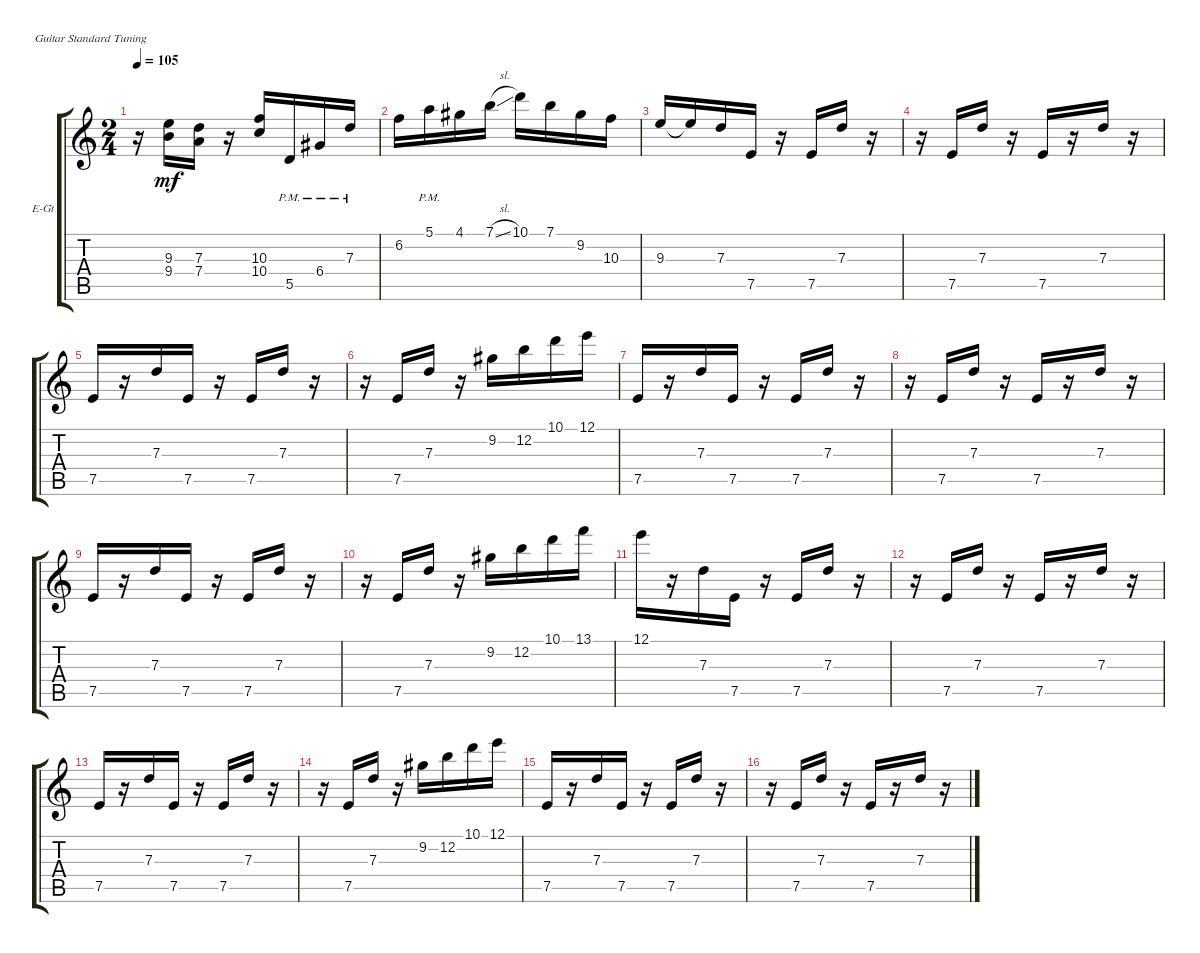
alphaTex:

\defaultSystemsLayout 4
\bracketExtendMode groupsimilarinstruments
\firstSystemTrackNameOrientation horizontal
\otherSystemsTrackNameOrientation horizontal
\track ("Al Di Electric" "E-Gt") {instrument overdrivenguitar}
\staff {score tabs}
\tuning (E4 B3 G3 D3 A2 E2)
\ts (2 4)
\tempo 105
\clef g2
\ks c
r.16{dy mf} (9.3 9.4).16 (7.4 7.3).16 r.16 (10.3 10.4).16 5.5{pm}.16 6.4{pm}.16 7.3{pm}.16 |
6.2.16 5.1{pm}.16 4.1.16 7.1{sl}.16 10.1.16 7.1.16 9.2.16 10.3.16 |
9.3.16 9.3{t}.16 7.3.16 7.5.16 r.16 7.5.16 7.3.16 r.16 |
r.16 7.5.16 7.3.16 r.16 7.5.16 r.16 7.3.16 r.16 |
7.5.16 r.16 7.3.16 7.5.16 r.16 7.5.16 7.3.16 r.16 |
r.16 7.5.16 7.3.16 r.16 9.2.16 12.2.16 10.1.16 12.1.16 |
7.5.16 r.16 7.3.16 7.5.16 r.16 7.5.16 7.3.16 r.16 |
r.16 7.5.16 7.3.16 r.16 7.5.16 r.16 7.3.16 r.16 |
7.5.16 r.16 7.3.16 7.5.16 r.16 7.5.16 7.3.16 r.16 |
r.16 7.5.16 7.3.16 r.16 9.2.16 12.2.16 10.1.16 13.1.16 |
12.1.16 r.16 7.3.16 7.5.16 r.16 7.5.16 7.3.16 r.16 |
r.16 7.5.16 7.3.16 r.16 7.5.16 r.16 7.3.16 r.16 |
7.5.16 r.16 7.3.16 7.5.16 r.16 7.5.16 7.3.16 r.16 |
r.16 7.5.16 7.3.16 r.16 9.2.16 12.2.16 10.1.16 12.1.16 |
7.5.16 r.16 7.3.16 7.5.16 r.16 7.5.16 7.3.16 r.16 |
r.16 7.5.16 7.3.16 r.16 7.5.16 r.16 7.3.16 r.16
